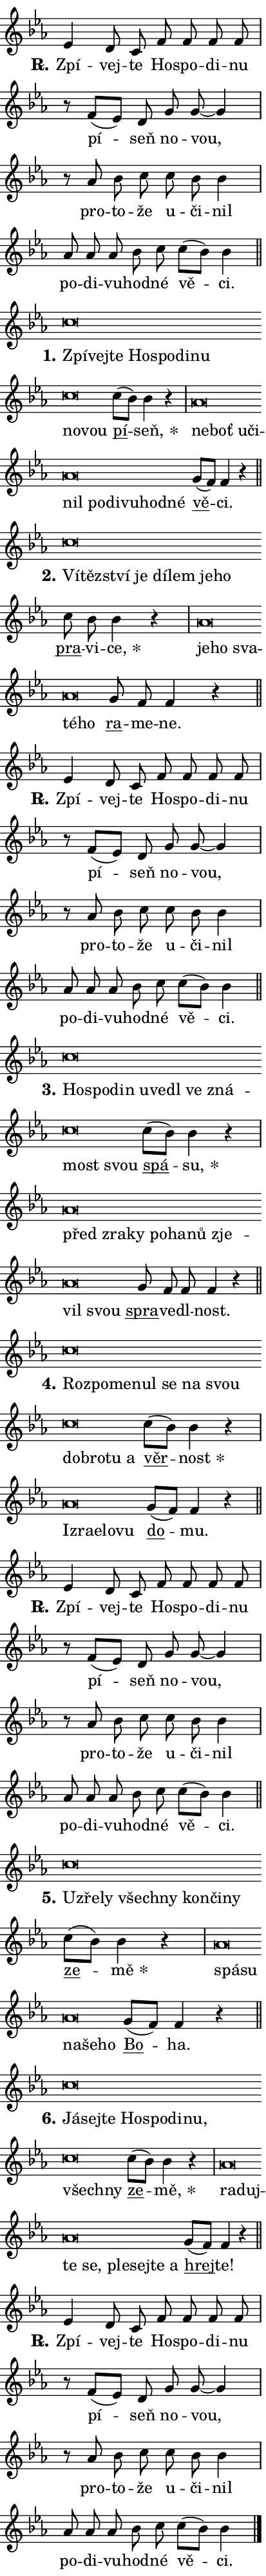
\version "2.24.0"
\header { tagline = "" }
\paper {
  indent = 0\cm
  top-margin = 0\cm
  right-margin = 0.13\cm % to fit lyric hyphens
  bottom-margin = 0\cm
  left-margin = 0\cm
  paper-width = 7\cm
  page-breaking = #ly:one-page-breaking
  system-system-spacing.basic-distance = #11
  score-system-spacing.basic-distance = #11
  ragged-last = ##f
}


%% Author: Thomas Morley
%% https://lists.gnu.org/archive/html/lilypond-user/2020-05/msg00002.html
#(define (line-position grob)
"Returns position of @var[grob} in current system:
   @code{'start}, if at first time-step
   @code{'end}, if at last time-step
   @code{'middle} otherwise
"
  (let* ((col (ly:item-get-column grob))
         (ln (ly:grob-object col 'left-neighbor))
         (rn (ly:grob-object col 'right-neighbor))
         (col-to-check-left (if (ly:grob? ln) ln col))
         (col-to-check-right (if (ly:grob? rn) rn col))
         (break-dir-left
           (and
             (ly:grob-property col-to-check-left 'non-musical #f)
             (ly:item-break-dir col-to-check-left)))
         (break-dir-right
           (and
             (ly:grob-property col-to-check-right 'non-musical #f)
             (ly:item-break-dir col-to-check-right))))
        (cond ((eqv? 1 break-dir-left) 'start)
              ((eqv? -1 break-dir-right) 'end)
              (else 'middle))))

#(define (tranparent-at-line-position vctor)
  (lambda (grob)
  "Relying on @code{line-position} select the relevant enry from @var{vctor}.
Used to determine transparency,"
    (case (line-position grob)
      ((end) (not (vector-ref vctor 0)))
      ((middle) (not (vector-ref vctor 1)))
      ((start) (not (vector-ref vctor 2))))))

noteHeadBreakVisibility =
#(define-music-function (break-visibility)(vector?)
"Makes @code{NoteHead}s transparent relying on @var{break-visibility}"
#{
  \override NoteHead.transparent =
    #(tranparent-at-line-position break-visibility)
#})

#(define delete-ledgers-for-transparent-note-heads
  (lambda (grob)
    "Reads whether a @code{NoteHead} is transparent.
If so this @code{NoteHead} is removed from @code{'note-heads} from
@var{grob}, which is supposed to be @code{LedgerLineSpanner}.
As a result ledgers are not printed for this @code{NoteHead}"
    (let* ((nhds-array (ly:grob-object grob 'note-heads))
           (nhds-list
             (if (ly:grob-array? nhds-array)
                 (ly:grob-array->list nhds-array)
                 '()))
           ;; Relies on the transparent-property being done before
           ;; Staff.LedgerLineSpanner.after-line-breaking is executed.
           ;; This is fragile ...
           (to-keep
             (remove
               (lambda (nhd)
                 (ly:grob-property nhd 'transparent #f))
               nhds-list)))
      ;; TODO find a better method to iterate over grob-arrays, similiar
      ;; to filter/remove etc for lists
      ;; For now rebuilt from scratch
      (set! (ly:grob-object grob 'note-heads)  '())
      (for-each
        (lambda (nhd)
          (ly:pointer-group-interface::add-grob grob 'note-heads nhd))
        to-keep))))

squashNotes = {
  \override NoteHead.X-extent = #'(-0.2 . 0.2)
  \override NoteHead.Y-extent = #'(-0.75 . 0)
  \override NoteHead.stencil =
    #(lambda (grob)
       (let ((pos (ly:grob-property grob 'staff-position)))
         (begin
           (if (< pos -7) (display "ERROR: Lower brevis then expected\n") (display "OK: Expected brevis position\n"))
           (if (<= pos -6) ly:text-interface::print ly:note-head::print))))
}
unSquashNotes = {
  \revert NoteHead.X-extent
  \revert NoteHead.Y-extent
  \revert NoteHead.stencil
}

hideNotes = \noteHeadBreakVisibility #begin-of-line-visible
unHideNotes = \noteHeadBreakVisibility #all-visible

% work-around for resetting accidentals
% https://lilypond.org/doc/v2.23/Documentation/notation/displaying-rhythms#unmetered-music
cadenzaMeasure = {
  \cadenzaOff
  \partial 1024 s1024
  \cadenzaOn
}

#(define-markup-command (accent layout props text) (markup?)
  "Underline accented syllable"
  (interpret-markup layout props
    #{\markup \override #'(offset . 4.3) \underline { #text }#}))

responsum = \markup \concat {
  "R" \hspace #-1.05 \path #0.1 #'((moveto 0 0.07) (lineto 0.9 0.8)) \hspace #0.05 "."
}

spaceSize = #0.6828661417322834 % exact space size for TeX Gyre Schola

\layout {
  \context {
    \Staff
    \remove "Time_signature_engraver"
    \override LedgerLineSpanner.after-line-breaking = #delete-ledgers-for-transparent-note-heads
  }
  \context {
    \Lyrics {
      \override LyricSpace.minimum-distance = \spaceSize
      \override LyricText.font-name = #"TeX Gyre Schola"
      \override LyricText.font-size = 1
      \override StanzaNumber.font-name = #"TeX Gyre Schola Bold"
      \override StanzaNumber.font-size = 1
    }
  }
  \context {
    \Score 
    \override NoteHead.text =
      #(lambda (grob) 
        (let ((pos (ly:grob-property grob 'staff-position)))
          #{\markup {
            \combine
              \halign #-0.55 \raise #(if (= pos -6) 0 0.5) \override #'(thickness . 2) \draw-line #'(3.2 . 0)
              \musicglyph "noteheads.sM1"
          }#}))
  }
}

% magnetic-lyrics.ily
%
%   written by
%     Jean Abou Samra <jean@abou-samra.fr>
%     Werner Lemberg <wl@gnu.org>
%
%   adapted by
%     Jiri Hon <jiri.hon@gmail.com>
%
% Version 2022-Apr-15

% https://www.mail-archive.com/lilypond-user@gnu.org/msg149350.html

#(define (Left_hyphen_pointer_engraver context)
   "Collect syllable-hyphen-syllable occurrences in lyrics and store
them in properties.  This engraver only looks to the left.  For
example, if the lyrics input is @code{foo -- bar}, it does the
following.

@itemize @bullet
@item
Set the @code{text} property of the @code{LyricHyphen} grob between
@q{foo} and @q{bar} to @code{foo}.

@item
Set the @code{left-hyphen} property of the @code{LyricText} grob with
text @q{foo} to the @code{LyricHyphen} grob between @q{foo} and
@q{bar}.
@end itemize

Use this auxiliary engraver in combination with the
@code{lyric-@/text::@/apply-@/magnetic-@/offset!} hook."
   (let ((hyphen #f)
         (text #f))
     (make-engraver
      (acknowledgers
       ((lyric-syllable-interface engraver grob source-engraver)
        (set! text grob)))
      (end-acknowledgers
       ((lyric-hyphen-interface engraver grob source-engraver)
        ;(when (not (grob::has-interface grob 'lyric-space-interface))
          (set! hyphen grob)));)
      ((stop-translation-timestep engraver)
       (when (and text hyphen)
         (ly:grob-set-object! text 'left-hyphen hyphen))
       (set! text #f)
       (set! hyphen #f)))))

#(define (lyric-text::apply-magnetic-offset! grob)
   "If the space between two syllables is less than the value in
property @code{LyricText@/.details@/.squash-threshold}, move the right
syllable to the left so that it gets concatenated with the left
syllable.

Use this function as a hook for
@code{LyricText@/.after-@/line-@/breaking} if the
@code{Left_@/hyphen_@/pointer_@/engraver} is active."
   (let ((hyphen (ly:grob-object grob 'left-hyphen #f)))
     (when hyphen
       (let ((left-text (ly:spanner-bound hyphen LEFT)))
         (when (grob::has-interface left-text 'lyric-syllable-interface)
           (let* ((common (ly:grob-common-refpoint grob left-text X))
                  (this-x-ext (ly:grob-extent grob common X))
                  (left-x-ext
                   (begin
                     ;; Trigger magnetism for left-text.
                     (ly:grob-property left-text 'after-line-breaking)
                     (ly:grob-extent left-text common X)))
                  ;; `delta` is the gap width between two syllables.
                  (delta (- (interval-start this-x-ext)
                            (interval-end left-x-ext)))
                  (details (ly:grob-property grob 'details))
                  (threshold (assoc-get 'squash-threshold details 0.2)))
             (when (< delta threshold)
               (let* (;; We have to manipulate the input text so that
                      ;; ligatures crossing syllable boundaries are not
                      ;; disabled.  For languages based on the Latin
                      ;; script this is essentially a beautification.
                      ;; However, for non-Western scripts it can be a
                      ;; necessity.
                      (lt (ly:grob-property left-text 'text))
                      (rt (ly:grob-property grob 'text))
                      (is-space (grob::has-interface hyphen 'lyric-space-interface))
                      (space (if is-space " " ""))
                      (extra-delta (if is-space spaceSize 0))
                      ;; Append new syllable.
                      (ltrt-space (if (and (string? lt) (string? rt))
                                (string-append lt space rt)
                                (make-concat-markup (list lt space rt))))
                      ;; Right-align `ltrt` to the right side.
                      (ltrt-space-markup (grob-interpret-markup
                               grob
                               (make-translate-markup
                                (cons (interval-length this-x-ext) 0)
                                (make-right-align-markup ltrt-space)))))
                 (begin
                   ;; Don't print `left-text`.
                   (ly:grob-set-property! left-text 'stencil #f)
                   ;; Set text and stencil (which holds all collected
                   ;; syllables so far) and shift it to the left.
                   (ly:grob-set-property! grob 'text ltrt-space)
                   (ly:grob-set-property! grob 'stencil ltrt-space-markup)
                   (ly:grob-translate-axis! grob (- (- delta extra-delta)) X))))))))))


#(define (lyric-hyphen::displace-bounds-first grob)
   ;; Make very sure this callback isn't triggered too early.
   (let ((left (ly:spanner-bound grob LEFT))
         (right (ly:spanner-bound grob RIGHT)))
     (ly:grob-property left 'after-line-breaking)
     (ly:grob-property right 'after-line-breaking)
     (ly:lyric-hyphen::print grob)))

squashThreshold = #0.4

\layout {
  \context {
    \Lyrics
    \consists #Left_hyphen_pointer_engraver
    \override LyricText.after-line-breaking =
      #lyric-text::apply-magnetic-offset!
    \override LyricHyphen.stencil = #lyric-hyphen::displace-bounds-first
    \override LyricText.details.squash-threshold = \squashThreshold
    \override LyricHyphen.minimum-distance = 0
    \override LyricHyphen.minimum-length = \squashThreshold
  }
}

squashText = \override LyricText.details.squash-threshold = 9999
unSquashText = \override LyricText.details.squash-threshold = \squashThreshold

leftText = \override LyricText.self-alignment-X = #LEFT
unLeftText = \revert LyricText.self-alignment-X

starOffset = #(lambda (grob) 
                (let ((x_offset (ly:self-alignment-interface::aligned-on-x-parent grob)))
                  (if (= x_offset 0) 0 (+ x_offset 1.2))))

star = #(define-music-function (syllable)(string?)
"Append star separator at the end of a syllable"
#{
  \once \override LyricText.X-offset = #starOffset
  \lyricmode { \markup {
    #syllable
    \override #'((font-name . "TeX Gyre Schola Bold")) \hspace #0.2 \lower #0.65 \larger "*"
  } }
#})

starAccent = #(define-music-function (syllable)(string?)
"Append star separator at the end of a syllable and make accent"
#{
  \once \override LyricText.X-offset = #starOffset
  \lyricmode { \markup {
    \accent #syllable
    \override #'((font-name . "TeX Gyre Schola Bold")) \hspace #0.2 \lower #0.65 \larger "*"
  } }
#})

breath = #(define-music-function (syllable)(string?)
"Append breathing indicator at the end of a syllable"
#{
  \lyricmode { \markup { #syllable "+" } }
#})

optionalBreath = #(define-music-function (syllable)(string?)
"Append optional breathing indicator at the end of a syllable"
#{
  \lyricmode { \markup { #syllable "(+)" } }
#})


\score {
    <<
        \new Voice = "melody" { \cadenzaOn \key es \major \relative { es'4 d8 c f f f f \cadenzaMeasure \bar "|" r f[( es)] d \bar "" g g~ g4 \cadenzaMeasure \bar "|" r8 as bes c \bar "" c bes bes4 \cadenzaMeasure \bar "|" as8 as as bes c c[( bes)] bes4 \cadenzaMeasure \bar "||" \break } }
        \new Lyrics \lyricsto "melody" { \lyricmode { \set stanza = \responsum
Zpí -- vej -- te Ho -- spo -- di -- nu pí -- seň no -- vou, pro -- to -- že u -- či -- nil po -- di -- vu -- hod -- né vě -- ci. } }
    >>
    \layout {}
}

\score {
    <<
        \new Voice = "melody" { \cadenzaOn \key es \major \relative { \squashNotes c''\breve*1/16 \hideNotes \breve*1/16 \bar "" \breve*1/16 \bar "" \breve*1/16 \bar "" \breve*1/16 \bar "" \breve*1/16 \bar "" \breve*1/16 \bar "" \breve*1/16 \breve*1/16 \bar "" \unHideNotes \unSquashNotes \bar "" c8[( bes)] bes4 r \cadenzaMeasure \bar "|" \squashNotes as\breve*1/16 \hideNotes \breve*1/16 \bar "" \breve*1/16 \bar "" \breve*1/16 \bar "" \breve*1/16 \bar "" \breve*1/16 \bar "" \breve*1/16 \bar "" \breve*1/16 \bar "" \breve*1/16 \breve*1/16 \bar "" \unHideNotes \unSquashNotes \bar "" g8[( f)] f4 r \cadenzaMeasure \bar "||" \break } }
        \new Lyrics \lyricsto "melody" { \lyricmode { \set stanza = "1."
\leftText Zpí -- \squashText vej -- te Ho -- spo -- di -- nu no -- vou \unLeftText \unSquashText \markup \accent pí -- \star seň, \leftText ne -- \squashText boť u -- či -- nil po -- di -- vu -- hod -- né \unLeftText \unSquashText \markup \accent vě -- ci. } }
    >>
    \layout {}
}

\score {
    <<
        \new Voice = "melody" { \cadenzaOn \key es \major \relative { \squashNotes c''\breve*1/16 \hideNotes \breve*1/16 \bar "" \breve*1/16 \bar "" \breve*1/16 \bar "" \breve*1/16 \bar "" \breve*1/16 \bar "" \breve*1/16 \breve*1/16 \bar "" \unHideNotes \unSquashNotes \bar "" c8 bes bes4 r \cadenzaMeasure \bar "|" \squashNotes as\breve*1/16 \hideNotes \breve*1/16 \bar "" \breve*1/16 \bar "" \breve*1/16 \breve*1/16 \bar "" \unHideNotes \unSquashNotes \bar "" g8 f f4 r \cadenzaMeasure \bar "||" \break } }
        \new Lyrics \lyricsto "melody" { \lyricmode { \set stanza = "2."
\leftText Ví -- \squashText těz -- ství je dí -- lem je -- ho \unLeftText \unSquashText \markup \accent pra -- vi -- \star ce, \leftText je -- \squashText ho sva -- té -- ho \unLeftText \unSquashText \markup \accent ra -- me -- ne. } }
    >>
    \layout {}
}

\score {
    <<
        \new Voice = "melody" { \cadenzaOn \key es \major \relative { es'4 d8 c f f f f \cadenzaMeasure \bar "|" r f[( es)] d \bar "" g g~ g4 \cadenzaMeasure \bar "|" r8 as bes c \bar "" c bes bes4 \cadenzaMeasure \bar "|" as8 as as bes c c[( bes)] bes4 \cadenzaMeasure \bar "||" \break } }
        \new Lyrics \lyricsto "melody" { \lyricmode { \set stanza = \responsum
Zpí -- vej -- te Ho -- spo -- di -- nu pí -- seň no -- vou, pro -- to -- že u -- či -- nil po -- di -- vu -- hod -- né vě -- ci. } }
    >>
    \layout {}
}

\score {
    <<
        \new Voice = "melody" { \cadenzaOn \key es \major \relative { \squashNotes c''\breve*1/16 \hideNotes \breve*1/16 \bar "" \breve*1/16 \bar "" \breve*1/16 \bar "" \breve*1/16 \bar "" \breve*1/16 \bar "" \breve*1/16 \bar "" \breve*1/16 \bar "" \breve*1/16 \breve*1/16 \bar "" \unHideNotes \unSquashNotes \bar "" c8[( bes)] bes4 r \cadenzaMeasure \bar "|" \squashNotes as\breve*1/16 \hideNotes \breve*1/16 \bar "" \breve*1/16 \bar "" \breve*1/16 \bar "" \breve*1/16 \bar "" \breve*1/16 \bar "" \breve*1/16 \bar "" \breve*1/16 \breve*1/16 \bar "" \unHideNotes \unSquashNotes \bar "" g8 f f f4 r \cadenzaMeasure \bar "||" \break } }
        \new Lyrics \lyricsto "melody" { \lyricmode { \set stanza = "3."
\leftText Ho -- \squashText spo -- din u -- ve -- dl ve zná -- most svou \unLeftText \unSquashText \markup \accent spá -- \star su, \leftText před \squashText zra -- ky po -- ha -- nů zje -- vil svou \unLeftText \unSquashText \markup \accent spra -- ve -- dl -- nost. } }
    >>
    \layout {}
}

\score {
    <<
        \new Voice = "melody" { \cadenzaOn \key es \major \relative { \squashNotes c''\breve*1/16 \hideNotes \breve*1/16 \bar "" \breve*1/16 \bar "" \breve*1/16 \bar "" \breve*1/16 \bar "" \breve*1/16 \bar "" \breve*1/16 \bar "" \breve*1/16 \bar "" \breve*1/16 \bar "" \breve*1/16 \breve*1/16 \bar "" \unHideNotes \unSquashNotes \bar "" c8[( bes)] bes4 r \cadenzaMeasure \bar "|" \squashNotes as\breve*1/16 \hideNotes \breve*1/16 \bar "" \breve*1/16 \bar "" \breve*1/16 \breve*1/16 \bar "" \unHideNotes \unSquashNotes \bar "" g8[( f)] f4 r \cadenzaMeasure \bar "||" \break } }
        \new Lyrics \lyricsto "melody" { \lyricmode { \set stanza = "4."
\leftText Roz -- \squashText po -- me -- nul se na svou dob -- ro -- tu a \unLeftText \unSquashText \markup \accent věr -- \star nost \leftText Iz -- \squashText ra -- e -- lo -- vu \unLeftText \unSquashText \markup \accent do -- mu. } }
    >>
    \layout {}
}

\score {
    <<
        \new Voice = "melody" { \cadenzaOn \key es \major \relative { es'4 d8 c f f f f \cadenzaMeasure \bar "|" r f[( es)] d \bar "" g g~ g4 \cadenzaMeasure \bar "|" r8 as bes c \bar "" c bes bes4 \cadenzaMeasure \bar "|" as8 as as bes c c[( bes)] bes4 \cadenzaMeasure \bar "||" \break } }
        \new Lyrics \lyricsto "melody" { \lyricmode { \set stanza = \responsum
Zpí -- vej -- te Ho -- spo -- di -- nu pí -- seň no -- vou, pro -- to -- že u -- či -- nil po -- di -- vu -- hod -- né vě -- ci. } }
    >>
    \layout {}
}

\score {
    <<
        \new Voice = "melody" { \cadenzaOn \key es \major \relative { \squashNotes c''\breve*1/16 \hideNotes \breve*1/16 \bar "" \breve*1/16 \bar "" \breve*1/16 \bar "" \breve*1/16 \bar "" \breve*1/16 \bar "" \breve*1/16 \breve*1/16 \bar "" \unHideNotes \unSquashNotes \bar "" c8[( bes)] bes4 r \cadenzaMeasure \bar "|" \squashNotes as\breve*1/16 \hideNotes \breve*1/16 \bar "" \breve*1/16 \bar "" \breve*1/16 \breve*1/16 \bar "" \unHideNotes \unSquashNotes \bar "" g8[( f)] f4 r \cadenzaMeasure \bar "||" \break } }
        \new Lyrics \lyricsto "melody" { \lyricmode { \set stanza = "5."
\leftText U -- \squashText zře -- ly všech -- ny kon -- či -- ny \unLeftText \unSquashText \markup \accent ze -- \star mě \leftText spá -- \squashText su na -- še -- ho \unLeftText \unSquashText \markup \accent Bo -- ha. } }
    >>
    \layout {}
}

\score {
    <<
        \new Voice = "melody" { \cadenzaOn \key es \major \relative { \squashNotes c''\breve*1/16 \hideNotes \breve*1/16 \bar "" \breve*1/16 \bar "" \breve*1/16 \bar "" \breve*1/16 \bar "" \breve*1/16 \bar "" \breve*1/16 \bar "" \breve*1/16 \breve*1/16 \bar "" \unHideNotes \unSquashNotes \bar "" c8[( bes)] bes4 r \cadenzaMeasure \bar "|" \squashNotes as\breve*1/16 \hideNotes \breve*1/16 \bar "" \breve*1/16 \bar "" \breve*1/16 \bar "" \breve*1/16 \bar "" \breve*1/16 \bar "" \breve*1/16 \breve*1/16 \bar "" \unHideNotes \unSquashNotes \bar "" g8[( f)] f4 r \cadenzaMeasure \bar "||" \break } }
        \new Lyrics \lyricsto "melody" { \lyricmode { \set stanza = "6."
\leftText Já -- \squashText sej -- te Ho -- spo -- di -- nu, všech -- ny \unLeftText \unSquashText \markup \accent ze -- \star mě, \leftText ra -- \squashText duj -- te se, ple -- sej -- te a \unLeftText \unSquashText \markup \accent hrej -- te! } }
    >>
    \layout {}
}

\score {
    <<
        \new Voice = "melody" { \cadenzaOn \key es \major \relative { es'4 d8 c f f f f \cadenzaMeasure \bar "|" r f[( es)] d \bar "" g g~ g4 \cadenzaMeasure \bar "|" r8 as bes c \bar "" c bes bes4 \cadenzaMeasure \bar "|" as8 as as bes c c[( bes)] bes4 \cadenzaMeasure \bar "||" \break } \bar "|." }
        \new Lyrics \lyricsto "melody" { \lyricmode { \set stanza = \responsum
Zpí -- vej -- te Ho -- spo -- di -- nu pí -- seň no -- vou, pro -- to -- že u -- či -- nil po -- di -- vu -- hod -- né vě -- ci. } }
    >>
    \layout {}
}
